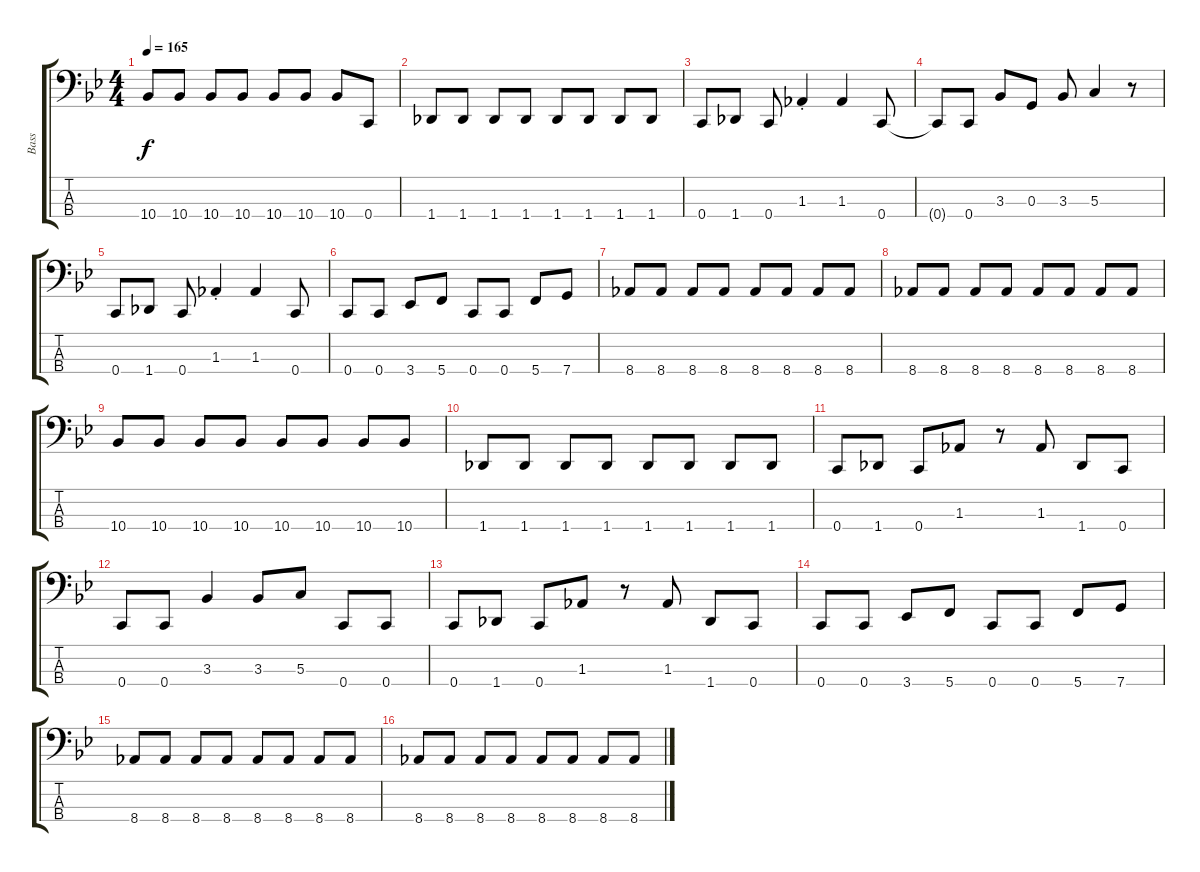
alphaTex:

\track ("Bass" "Bass") {instrument electricbassfinger}
\staff {score tabs}
\tuning (F2 C2 G1 C1) {hide}
\ts (4 4)
\tempo 165
\clef f4
\ks bb
10.4.8{dy f} 10.4.8 10.4.8 10.4.8 10.4.8 10.4.8 10.4.8 0.4.8 |
1.4.8 1.4.8 1.4.8 1.4.8 1.4.8 1.4.8 1.4.8 1.4.8 |
0.4.8 1.4.8 0.4.8 1.3{st}.4 1.3.4 0.4.8 |
0.4{t}.8 0.4.8 3.3.8 0.3.8 3.3.8 5.3.4 r.8 |
0.4.8 1.4.8 0.4.8 1.3{st}.4 1.3.4 0.4.8 |
0.4.8 0.4.8 3.4.8 5.4.8 0.4.8 0.4.8 5.4.8 7.4.8 |
8.4.8 8.4.8 8.4.8 8.4.8 8.4.8 8.4.8 8.4.8 8.4.8 |
8.4.8 8.4.8 8.4.8 8.4.8 8.4.8 8.4.8 8.4.8 8.4.8 |
10.4.8 10.4.8 10.4.8 10.4.8 10.4.8 10.4.8 10.4.8 10.4.8 |
1.4.8 1.4.8 1.4.8 1.4.8 1.4.8 1.4.8 1.4.8 1.4.8 |
0.4.8 1.4.8 0.4.8 1.3.8 r.8 1.3.8 1.4.8 0.4.8 |
0.4.8 0.4.8 3.3.4 3.3.8 5.3.8 0.4.8 0.4.8 |
0.4.8 1.4.8 0.4.8 1.3.8 r.8 1.3.8 1.4.8 0.4.8 |
0.4.8 0.4.8 3.4.8 5.4.8 0.4.8 0.4.8 5.4.8 7.4.8 |
8.4.8 8.4.8 8.4.8 8.4.8 8.4.8 8.4.8 8.4.8 8.4.8 |
8.4.8 8.4.8 8.4.8 8.4.8 8.4.8 8.4.8 8.4.8 8.4.8
